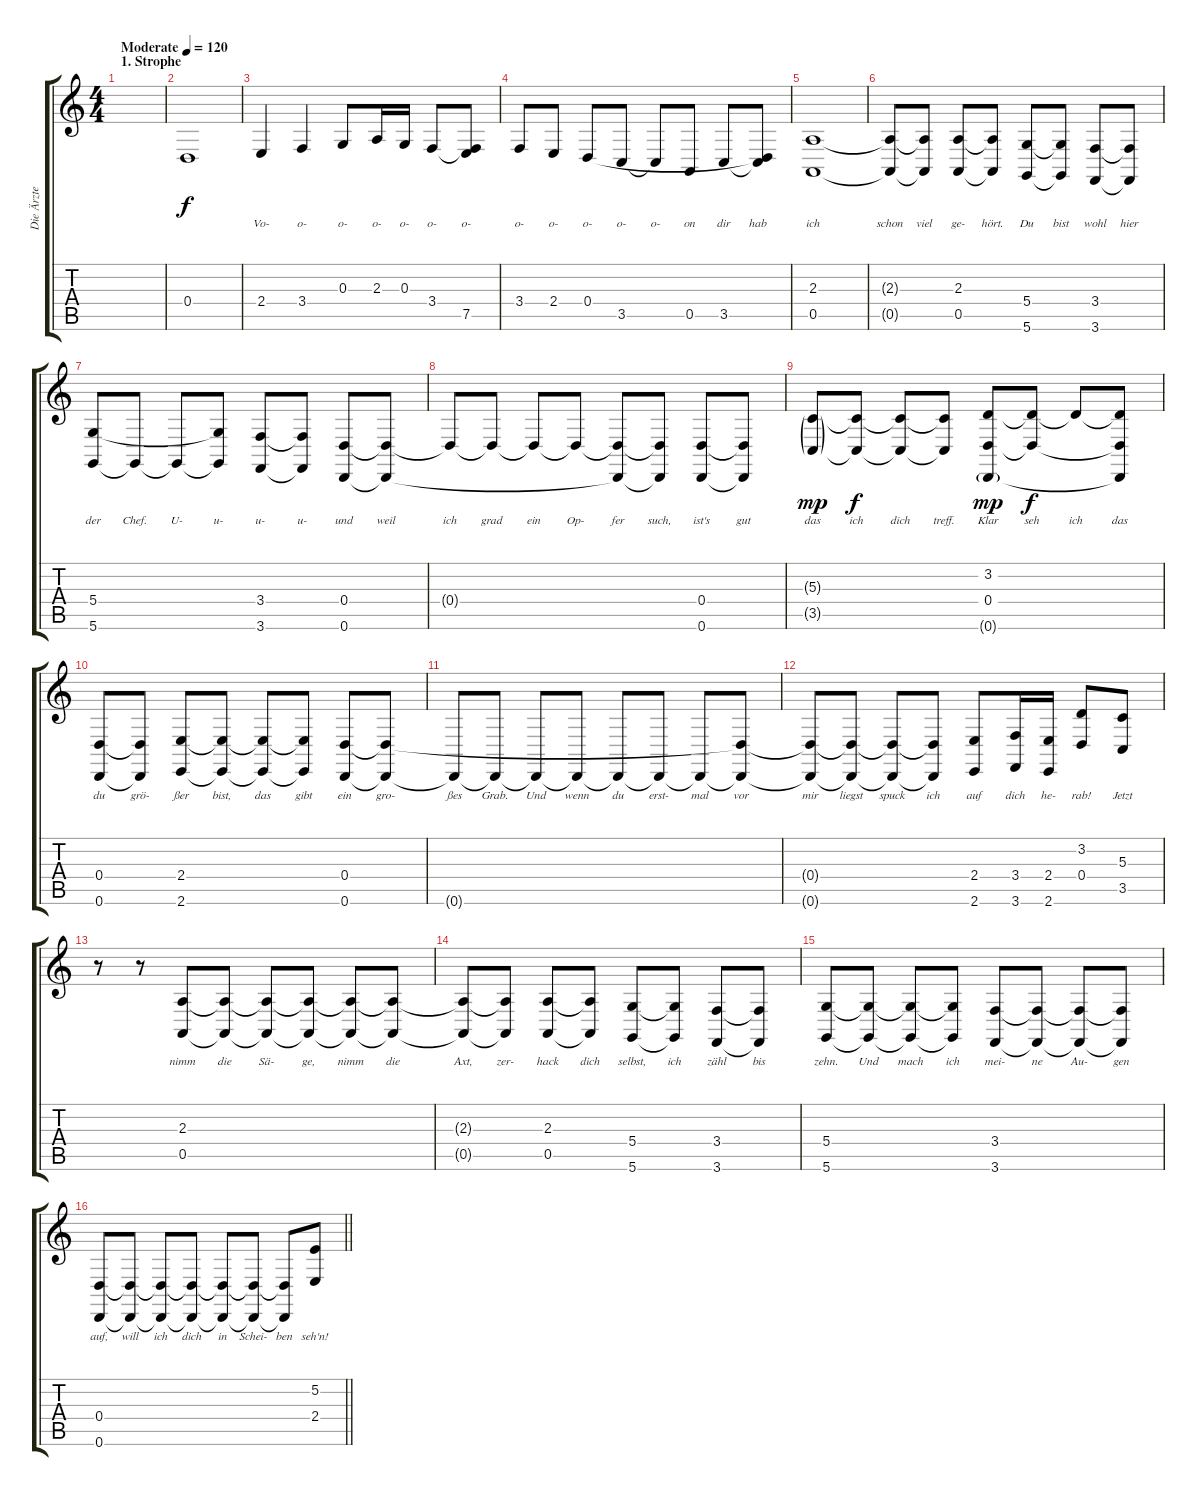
\track ("Die Ärzte - Gesang" "Die Ärzte ") {instrument lead6voice}
\staff {score tabs}
\tuning (E4 B3 G3 D3 A2 D2) {hide}
\ts (4 4)
\section ("" "1. Strophe")
\tempo (120 "Moderate")
\clef g2
\ks c
|
0.4.1 |
2.4.4{lyrics (0 "Vo-") lyrics (1 "") lyrics (2 "") lyrics (3 "") lyrics (4 "")} 3.4.4{lyrics (0 "o-") lyrics (1 "") lyrics (2 "") lyrics (3 "") lyrics (4 "")} 0.3.8{lyrics (0 "o-") lyrics (1 "") lyrics (2 "") lyrics (3 "") lyrics (4 "")} 2.3.16{lyrics (0 "o-") lyrics (1 "") lyrics (2 "") lyrics (3 "") lyrics (4 "")} 0.3.16{lyrics (0 "o-") lyrics (1 "") lyrics (2 "") lyrics (3 "") lyrics (4 "")} 3.4.8{lyrics (0 "o-") lyrics (1 "") lyrics (2 "") lyrics (3 "") lyrics (4 "")} (3.4{t} 7.5).8{lyrics (0 "o-") lyrics (1 "") lyrics (2 "") lyrics (3 "") lyrics (4 "")} |
3.4.8{lyrics (0 "o-") lyrics (1 "") lyrics (2 "") lyrics (3 "") lyrics (4 "")} 2.4.8{lyrics (0 "o-") lyrics (1 "") lyrics (2 "") lyrics (3 "") lyrics (4 "")} 0.4.8{lyrics (0 "o-") lyrics (1 "") lyrics (2 "") lyrics (3 "") lyrics (4 "")} 3.5.8{lyrics (0 "o-") lyrics (1 "") lyrics (2 "") lyrics (3 "") lyrics (4 "")} 3.5{t}.8{lyrics (0 "o-") lyrics (1 "") lyrics (2 "") lyrics (3 "") lyrics (4 "")} 0.5.8{lyrics (0 "on") lyrics (1 "") lyrics (2 "") lyrics (3 "") lyrics (4 "")} 3.5.8{lyrics (0 "dir") lyrics (1 "") lyrics (2 "") lyrics (3 "") lyrics (4 "")} (0.4{t} 3.5{t}).8{lyrics (0 "hab") lyrics (1 "") lyrics (2 "") lyrics (3 "") lyrics (4 "")} |
(2.3 0.5).1{lyrics (0 "ich") lyrics (1 "") lyrics (2 "") lyrics (3 "") lyrics (4 "")} |
(2.3{t} 0.5{t}).8{lyrics (0 "schon") lyrics (1 "") lyrics (2 "") lyrics (3 "") lyrics (4 "")} (2.3{t} 0.5{t}).8{lyrics (0 "viel") lyrics (1 "") lyrics (2 "") lyrics (3 "") lyrics (4 "")} (2.3 0.5).8{lyrics (0 "ge-") lyrics (1 "") lyrics (2 "") lyrics (3 "") lyrics (4 "")} (2.3{t} 0.5{t}).8{lyrics (0 "hört.") lyrics (1 "") lyrics (2 "") lyrics (3 "") lyrics (4 "")} (5.4 5.6).8{lyrics (0 "Du") lyrics (1 "") lyrics (2 "") lyrics (3 "") lyrics (4 "")} (5.4{t} 5.6{t}).8{lyrics (0 "bist") lyrics (1 "") lyrics (2 "") lyrics (3 "") lyrics (4 "")} (3.4 3.6).8{lyrics (0 "wohl") lyrics (1 "") lyrics (2 "") lyrics (3 "") lyrics (4 "")} (3.4{t} 3.6{t}).8{lyrics (0 "hier") lyrics (1 "") lyrics (2 "") lyrics (3 "") lyrics (4 "")} |
(5.4 5.6).8{lyrics (0 "der") lyrics (1 "") lyrics (2 "") lyrics (3 "") lyrics (4 "")} 5.6{t}.8{lyrics (0 "Chef.") lyrics (1 "") lyrics (2 "") lyrics (3 "") lyrics (4 "")} 5.6{t}.8{lyrics (0 "U-") lyrics (1 "") lyrics (2 "") lyrics (3 "") lyrics (4 "")} (5.4{t} 5.6{t}).8{lyrics (0 "u-") lyrics (1 "") lyrics (2 "") lyrics (3 "") lyrics (4 "")} (3.4 3.6).8{lyrics (0 "u-") lyrics (1 "") lyrics (2 "") lyrics (3 "") lyrics (4 "")} (3.4{t} 3.6{t}).8{lyrics (0 "u-") lyrics (1 "") lyrics (2 "") lyrics (3 "") lyrics (4 "")} (0.4 0.6).8{lyrics (0 "und") lyrics (1 "") lyrics (2 "") lyrics (3 "") lyrics (4 "")} (0.4{t} 0.6{t}).8{lyrics (0 "weil") lyrics (1 "") lyrics (2 "") lyrics (3 "") lyrics (4 "")} |
0.4{t}.8{lyrics (0 "ich") lyrics (1 "") lyrics (2 "") lyrics (3 "") lyrics (4 "")} 0.4{t}.8{lyrics (0 "grad") lyrics (1 "") lyrics (2 "") lyrics (3 "") lyrics (4 "")} 0.4{t}.8{lyrics (0 "ein") lyrics (1 "") lyrics (2 "") lyrics (3 "") lyrics (4 "")} 0.4{t}.8{lyrics (0 "Op-") lyrics (1 "") lyrics (2 "") lyrics (3 "") lyrics (4 "")} (0.4{t} 0.6{t}).8{lyrics (0 "fer") lyrics (1 "") lyrics (2 "") lyrics (3 "") lyrics (4 "")} (0.4{t} 0.6{t}).8{lyrics (0 "such,") lyrics (1 "") lyrics (2 "") lyrics (3 "") lyrics (4 "")} (0.4 0.6).8{lyrics (0 "ist's") lyrics (1 "") lyrics (2 "") lyrics (3 "") lyrics (4 "")} (0.4{t} 0.6{t}).8{lyrics (0 "gut") lyrics (1 "") lyrics (2 "") lyrics (3 "") lyrics (4 "")} |
(5.3{g} 3.5{g}).8{lyrics (0 "das") lyrics (1 "") lyrics (2 "") lyrics (3 "") lyrics (4 "") dy mp} (5.3{t} 3.5{t}).8{lyrics (0 "ich") lyrics (1 "") lyrics (2 "") lyrics (3 "") lyrics (4 "") dy f} (5.3{t} 3.5{t}).8{lyrics (0 "dich") lyrics (1 "") lyrics (2 "") lyrics (3 "") lyrics (4 "")} (5.3{t} 3.5{t}).8{lyrics (0 "treff.") lyrics (1 "") lyrics (2 "") lyrics (3 "") lyrics (4 "")} (3.2 0.4 0.6{g}).8{lyrics (0 "Klar") lyrics (1 "") lyrics (2 "") lyrics (3 "") lyrics (4 "") dy mp} (3.2{t} 0.4{t}).8{lyrics (0 "seh") lyrics (1 "") lyrics (2 "") lyrics (3 "") lyrics (4 "") dy f} 3.2{t}.8{lyrics (0 "ich") lyrics (1 "") lyrics (2 "") lyrics (3 "") lyrics (4 "")} (3.2{t} 0.4{t} 0.6{t}).8{lyrics (0 "das") lyrics (1 "") lyrics (2 "") lyrics (3 "") lyrics (4 "")} |
(0.4 0.6).8{lyrics (0 "du") lyrics (1 "") lyrics (2 "") lyrics (3 "") lyrics (4 "")} (0.4{t} 0.6{t}).8{lyrics (0 "grö-") lyrics (1 "") lyrics (2 "") lyrics (3 "") lyrics (4 "")} (2.4 2.6).8{lyrics (0 "ßer") lyrics (1 "") lyrics (2 "") lyrics (3 "") lyrics (4 "")} (2.4{t} 2.6{t}).8{lyrics (0 "bist,") lyrics (1 "") lyrics (2 "") lyrics (3 "") lyrics (4 "")} (2.4{t} 2.6{t}).8{lyrics (0 "das") lyrics (1 "") lyrics (2 "") lyrics (3 "") lyrics (4 "")} (2.4{t} 2.6{t}).8{lyrics (0 "gibt") lyrics (1 "") lyrics (2 "") lyrics (3 "") lyrics (4 "")} (0.4 0.6).8{lyrics (0 "ein") lyrics (1 "") lyrics (2 "") lyrics (3 "") lyrics (4 "")} (0.4{t} 0.6{t}).8{lyrics (0 "gro-") lyrics (1 "") lyrics (2 "") lyrics (3 "") lyrics (4 "")} |
0.6{t}.8{lyrics (0 "ßes") lyrics (1 "") lyrics (2 "") lyrics (3 "") lyrics (4 "")} 0.6{t}.8{lyrics (0 "Grab.") lyrics (1 "") lyrics (2 "") lyrics (3 "") lyrics (4 "")} 0.6{t}.8{lyrics (0 "Und") lyrics (1 "") lyrics (2 "") lyrics (3 "") lyrics (4 "")} 0.6{t}.8{lyrics (0 "wenn") lyrics (1 "") lyrics (2 "") lyrics (3 "") lyrics (4 "")} 0.6{t}.8{lyrics (0 "du") lyrics (1 "") lyrics (2 "") lyrics (3 "") lyrics (4 "")} 0.6{t}.8{lyrics (0 "erst-") lyrics (1 "") lyrics (2 "") lyrics (3 "") lyrics (4 "")} 0.6{t}.8{lyrics (0 "mal") lyrics (1 "") lyrics (2 "") lyrics (3 "") lyrics (4 "")} (0.4{t} 0.6{t}).8{lyrics (0 "vor") lyrics (1 "") lyrics (2 "") lyrics (3 "") lyrics (4 "")} |
(0.4{t} 0.6{t}).8{lyrics (0 "mir") lyrics (1 "") lyrics (2 "") lyrics (3 "") lyrics (4 "")} (0.4{t} 0.6{t}).8{lyrics (0 "liegst") lyrics (1 "") lyrics (2 "") lyrics (3 "") lyrics (4 "")} (0.4{t} 0.6{t}).8{lyrics (0 "spuck") lyrics (1 "") lyrics (2 "") lyrics (3 "") lyrics (4 "")} (0.4{t} 0.6{t}).8{lyrics (0 "ich") lyrics (1 "") lyrics (2 "") lyrics (3 "") lyrics (4 "")} (2.4 2.6).8{lyrics (0 "auf") lyrics (1 "") lyrics (2 "") lyrics (3 "") lyrics (4 "")} (3.4 3.6).16{lyrics (0 "dich") lyrics (1 "") lyrics (2 "") lyrics (3 "") lyrics (4 "")} (2.4 2.6).16{lyrics (0 "he-") lyrics (1 "") lyrics (2 "") lyrics (3 "") lyrics (4 "")} (3.2 0.4).8{lyrics (0 "rab!") lyrics (1 "") lyrics (2 "") lyrics (3 "") lyrics (4 "")} (5.3 3.5).8{lyrics (0 "Jetzt") lyrics (1 "") lyrics (2 "") lyrics (3 "") lyrics (4 "")} |
r.8 r.8 (2.3 0.5).8{lyrics (0 "nimm") lyrics (1 "") lyrics (2 "") lyrics (3 "") lyrics (4 "")} (2.3{t} 0.5{t}).8{lyrics (0 "die") lyrics (1 "") lyrics (2 "") lyrics (3 "") lyrics (4 "")} (2.3{t} 0.5{t}).8{lyrics (0 "Sä-") lyrics (1 "") lyrics (2 "") lyrics (3 "") lyrics (4 "")} (2.3{t} 0.5{t}).8{lyrics (0 "ge,") lyrics (1 "") lyrics (2 "") lyrics (3 "") lyrics (4 "")} (2.3{t} 0.5{t}).8{lyrics (0 "nimm") lyrics (1 "") lyrics (2 "") lyrics (3 "") lyrics (4 "")} (2.3{t} 0.5{t}).8{lyrics (0 "die") lyrics (1 "") lyrics (2 "") lyrics (3 "") lyrics (4 "")} |
(2.3{t} 0.5{t}).8{lyrics (0 "Axt,") lyrics (1 "") lyrics (2 "") lyrics (3 "") lyrics (4 "")} (2.3{t} 0.5{t}).8{lyrics (0 "zer-") lyrics (1 "") lyrics (2 "") lyrics (3 "") lyrics (4 "")} (2.3 0.5).8{lyrics (0 "hack") lyrics (1 "") lyrics (2 "") lyrics (3 "") lyrics (4 "")} (2.3{t} 0.5{t}).8{lyrics (0 "dich") lyrics (1 "") lyrics (2 "") lyrics (3 "") lyrics (4 "")} (5.4 5.6).8{lyrics (0 "selbst,") lyrics (1 "") lyrics (2 "") lyrics (3 "") lyrics (4 "")} (5.4{t} 5.6{t}).8{lyrics (0 "ich") lyrics (1 "") lyrics (2 "") lyrics (3 "") lyrics (4 "")} (3.4 3.6).8{lyrics (0 "zähl") lyrics (1 "") lyrics (2 "") lyrics (3 "") lyrics (4 "")} (3.4{t} 3.6{t}).8{lyrics (0 "bis") lyrics (1 "") lyrics (2 "") lyrics (3 "") lyrics (4 "")} |
(5.4 5.6).8{lyrics (0 "zehn.") lyrics (1 "") lyrics (2 "") lyrics (3 "") lyrics (4 "")} (5.4{t} 5.6{t}).8{lyrics (0 "Und") lyrics (1 "") lyrics (2 "") lyrics (3 "") lyrics (4 "")} (5.4{t} 5.6{t}).8{lyrics (0 "mach") lyrics (1 "") lyrics (2 "") lyrics (3 "") lyrics (4 "")} (5.4{t} 5.6{t}).8{lyrics (0 "ich") lyrics (1 "") lyrics (2 "") lyrics (3 "") lyrics (4 "")} (3.4 3.6).8{lyrics (0 "mei-") lyrics (1 "") lyrics (2 "") lyrics (3 "") lyrics (4 "")} (3.4{t} 3.6{t}).8{lyrics (0 "ne") lyrics (1 "") lyrics (2 "") lyrics (3 "") lyrics (4 "")} (3.4{t} 3.6{t}).8{lyrics (0 "Au-") lyrics (1 "") lyrics (2 "") lyrics (3 "") lyrics (4 "")} (3.4{t} 3.6{t}).8{lyrics (0 "gen") lyrics (1 "") lyrics (2 "") lyrics (3 "") lyrics (4 "")} |
\barLineRight lightlight
(0.4 0.6).8{lyrics (0 "auf,") lyrics (1 "") lyrics (2 "") lyrics (3 "") lyrics (4 "")} (0.4{t} 0.6{t}).8{lyrics (0 "will") lyrics (1 "") lyrics (2 "") lyrics (3 "") lyrics (4 "")} (0.4{t} 0.6{t}).8{lyrics (0 "ich") lyrics (1 "") lyrics (2 "") lyrics (3 "") lyrics (4 "")} (0.4{t} 0.6{t}).8{lyrics (0 "dich") lyrics (1 "") lyrics (2 "") lyrics (3 "") lyrics (4 "")} (0.4{t} 0.6{t}).8{lyrics (0 "in") lyrics (1 "") lyrics (2 "") lyrics (3 "") lyrics (4 "")} (0.4{t} 0.6{t}).8{lyrics (0 "Schei-") lyrics (1 "") lyrics (2 "") lyrics (3 "") lyrics (4 "")} (0.4{t} 0.6{t}).8{lyrics (0 "ben") lyrics (1 "") lyrics (2 "") lyrics (3 "") lyrics (4 "")} (5.2 2.4).8{lyrics (0 "seh'n!") lyrics (1 "") lyrics (2 "") lyrics (3 "") lyrics (4 "") volume 16 instrument altosax}
